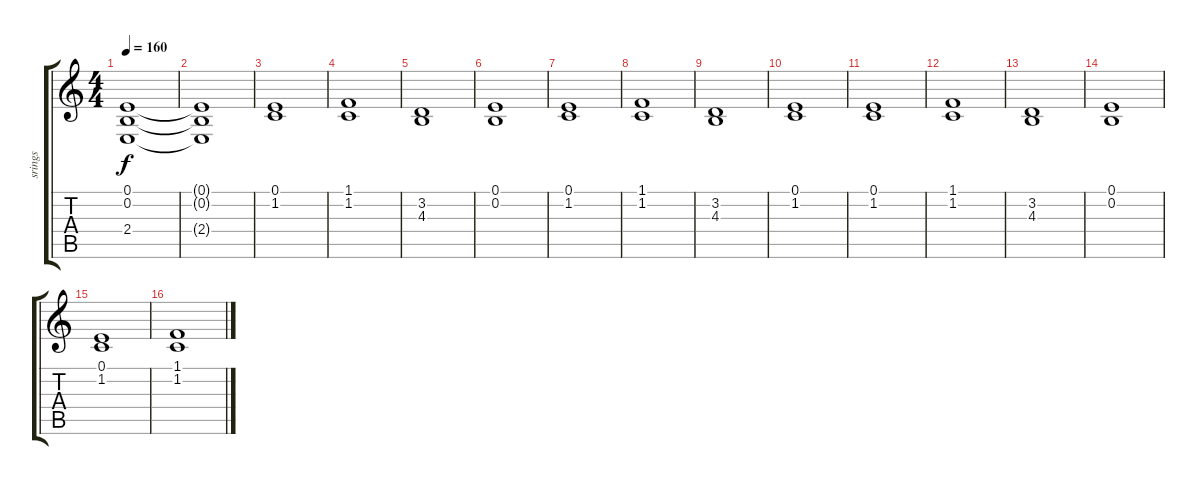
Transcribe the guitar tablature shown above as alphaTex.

\track ("srings " "srings ") {instrument stringensemble1}
\staff {score tabs}
\tuning (E4 B3 G3 D3 A2 E2) {hide}
\ts (4 4)
\tempo 160
\clef g2
\ks c
(0.1 0.2 2.4).1{dy f} |
(0.1{t} 0.2{t} 2.4{t}).1 |
(0.1 1.2).1 |
(1.1 1.2).1 |
(3.2 4.3).1 |
(0.1 0.2).1 |
(0.1 1.2).1 |
(1.1 1.2).1 |
(3.2 4.3).1 |
(0.1 1.2).1 |
(0.1 1.2).1 |
(1.1 1.2).1 |
(3.2 4.3).1 |
(0.1 0.2).1 |
(0.1 1.2).1 |
(1.1 1.2).1
